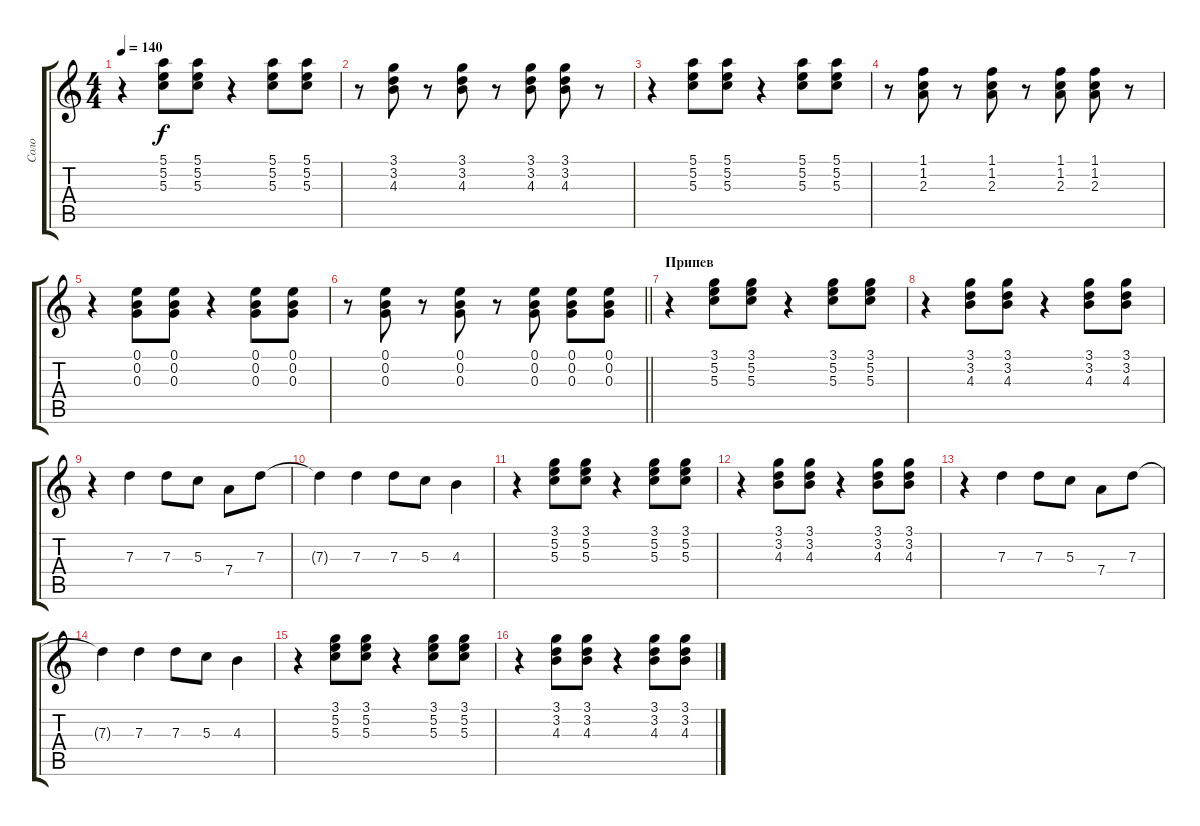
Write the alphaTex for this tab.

\track ("Соло" "Соло") {solo instrument distortionguitar}
\staff {score tabs}
\tuning (E4 B3 G3 D3 A2 E2) {hide}
\ts (4 4)
\tempo 140
\clef g2
\ks c
r.4{dy f} (5.1 5.2 5.3).8 (5.1 5.2 5.3).8 r.4 (5.1 5.2 5.3).8 (5.1 5.2 5.3).8 |
r.8 (3.1 3.2 4.3).8 r.8 (3.1 3.2 4.3).8 r.8 (3.1 3.2 4.3).8 (3.1 3.2 4.3).8 r.8 |
r.4 (5.1 5.2 5.3).8 (5.1 5.2 5.3).8 r.4 (5.1 5.2 5.3).8 (5.1 5.2 5.3).8 |
r.8 (1.1 1.2 2.3).8 r.8 (1.1 1.2 2.3).8 r.8 (1.1 1.2 2.3).8 (1.1 1.2 2.3).8 r.8 |
r.4 (0.1 0.2 0.3).8 (0.1 0.2 0.3).8 r.4 (0.1 0.2 0.3).8 (0.1 0.2 0.3).8 |
\barLineRight lightlight
r.8 (0.1 0.2 0.3).8 r.8 (0.1 0.2 0.3).8 r.8 (0.1 0.2 0.3).8 (0.1 0.2 0.3).8 (0.1 0.2 0.3).8 |
\section ("" "Припев")
r.4 (3.1 5.2 5.3).8 (3.1 5.2 5.3).8 r.4 (3.1 5.2 5.3).8 (3.1 5.2 5.3).8 |
r.4 (3.1 3.2 4.3).8 (3.1 3.2 4.3).8 r.4 (3.1 3.2 4.3).8 (3.1 3.2 4.3).8 |
r.4 7.3.4 7.3.8 5.3.8 7.4.8 7.3.8 |
7.3{t}.4 7.3.4 7.3.8 5.3.8 4.3.4 |
r.4 (3.1 5.2 5.3).8 (3.1 5.2 5.3).8 r.4 (3.1 5.2 5.3).8 (3.1 5.2 5.3).8 |
r.4 (3.1 3.2 4.3).8 (3.1 3.2 4.3).8 r.4 (3.1 3.2 4.3).8 (3.1 3.2 4.3).8 |
r.4 7.3.4 7.3.8 5.3.8 7.4.8 7.3.8 |
7.3{t}.4 7.3.4 7.3.8 5.3.8 4.3.4 |
r.4 (3.1 5.2 5.3).8 (3.1 5.2 5.3).8 r.4 (3.1 5.2 5.3).8 (3.1 5.2 5.3).8 |
r.4 (3.1 3.2 4.3).8 (3.1 3.2 4.3).8 r.4 (3.1 3.2 4.3).8 (3.1 3.2 4.3).8
